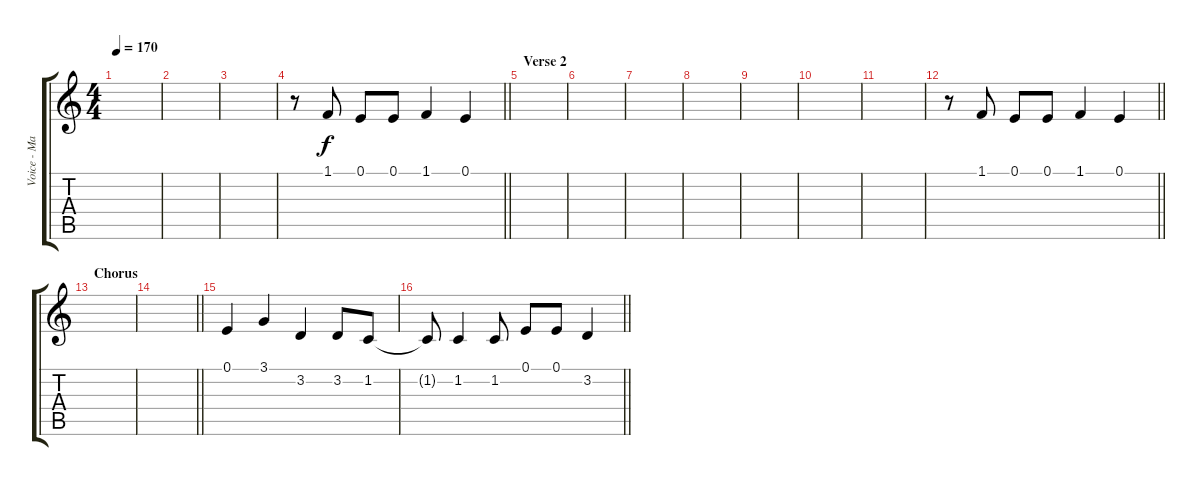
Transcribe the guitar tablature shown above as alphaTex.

\track ("Voice - Matt'" "Voice - Ma") {instrument synthvoice}
\staff {score tabs}
\tuning (E4 B3 G3 D3 A2 E2) {hide}
\ts (4 4)
\tempo 170
\clef g2
\ks c
|
|
|
\barLineRight lightlight
r.8 1.1.8 0.1.8 0.1.8 1.1.4 0.1.4 |
\section ("" "Verse 2")
|
|
|
|
|
|
|
\barLineRight lightlight
r.8 1.1.8 0.1.8 0.1.8 1.1.4 0.1.4 |
\section ("" "Chorus")
|
\barLineRight lightlight
|
0.1.4 3.1.4 3.2.4 3.2.8 1.2.8 |
\barLineRight lightlight
1.2{t}.8 1.2.4 1.2.8 0.1.8 0.1.8 3.2{sl}.4
